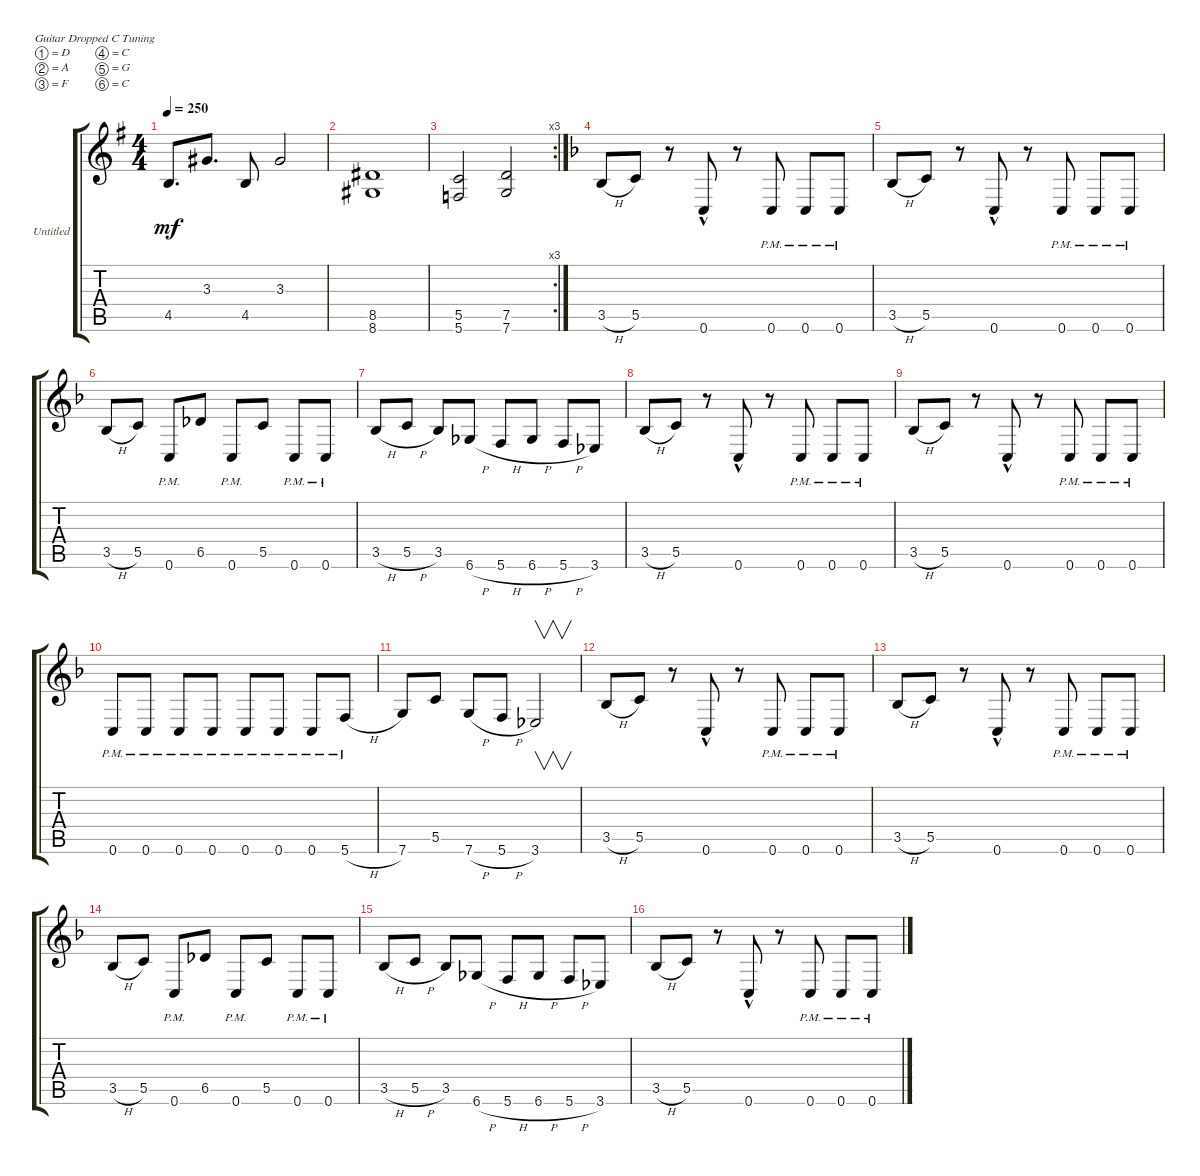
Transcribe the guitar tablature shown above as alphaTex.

\bracketExtendMode groupsimilarinstruments
\firstSystemTrackNameOrientation horizontal
\otherSystemsTrackNameOrientation horizontal
\track ("Untitled" "Untitled") {instrument distortionguitar}
\staff {score tabs}
\tuning (D4 A3 F3 C3 G2 C2)
\ts (4 4)
\tempo 250
\clef g2
\ks g
4.5.8{d dy mf} 3.3.8{d} 4.5.8 3.3.2 |
(8.5 8.6).1 |
\rc 3
(5.5 5.6).2 (7.5 7.6).2 |
\section ("" "")
\ks f
3.5{h}.8 5.5.8 r.8 0.6{hac}.8 r.8 0.6{pm}.8 0.6{pm}.8 0.6{pm}.8 |
3.5{h}.8 5.5.8 r.8 0.6{hac}.8 r.8 0.6{pm}.8 0.6{pm}.8 0.6{pm}.8 |
3.5{h}.8 5.5.8 0.6{pm}.8 6.5.8 0.6{pm}.8 5.5.8 0.6{pm}.8 0.6{pm}.8 |
3.5{h}.8 5.5{h}.8 3.5.8 6.6{h}.8 5.6{h}.8 6.6{h}.8 5.6{h}.8 3.6.8 |
3.5{h}.8 5.5.8 r.8 0.6{hac}.8 r.8 0.6{pm}.8 0.6{pm}.8 0.6{pm}.8 |
3.5{h}.8 5.5.8 r.8 0.6{hac}.8 r.8 0.6{pm}.8 0.6{pm}.8 0.6{pm}.8 |
0.6{pm}.8 0.6{pm}.8 0.6{pm}.8 0.6{pm}.8 0.6{pm}.8 0.6{pm}.8 0.6{pm}.8 5.6{h pm}.8 |
7.6.8 5.5.8 7.6{h}.8 5.6{h}.8 3.6.2{v} |
3.5{h}.8 5.5.8 r.8 0.6{hac}.8 r.8 0.6{pm}.8 0.6{pm}.8 0.6{pm}.8 |
3.5{h}.8 5.5.8 r.8 0.6{hac}.8 r.8 0.6{pm}.8 0.6{pm}.8 0.6{pm}.8 |
3.5{h}.8 5.5.8 0.6{pm}.8 6.5.8 0.6{pm}.8 5.5.8 0.6{pm}.8 0.6{pm}.8 |
3.5{h}.8 5.5{h}.8 3.5.8 6.6{h}.8 5.6{h}.8 6.6{h}.8 5.6{h}.8 3.6.8 |
3.5{h}.8 5.5.8 r.8 0.6{hac}.8 r.8 0.6{pm}.8 0.6{pm}.8 0.6{pm}.8
